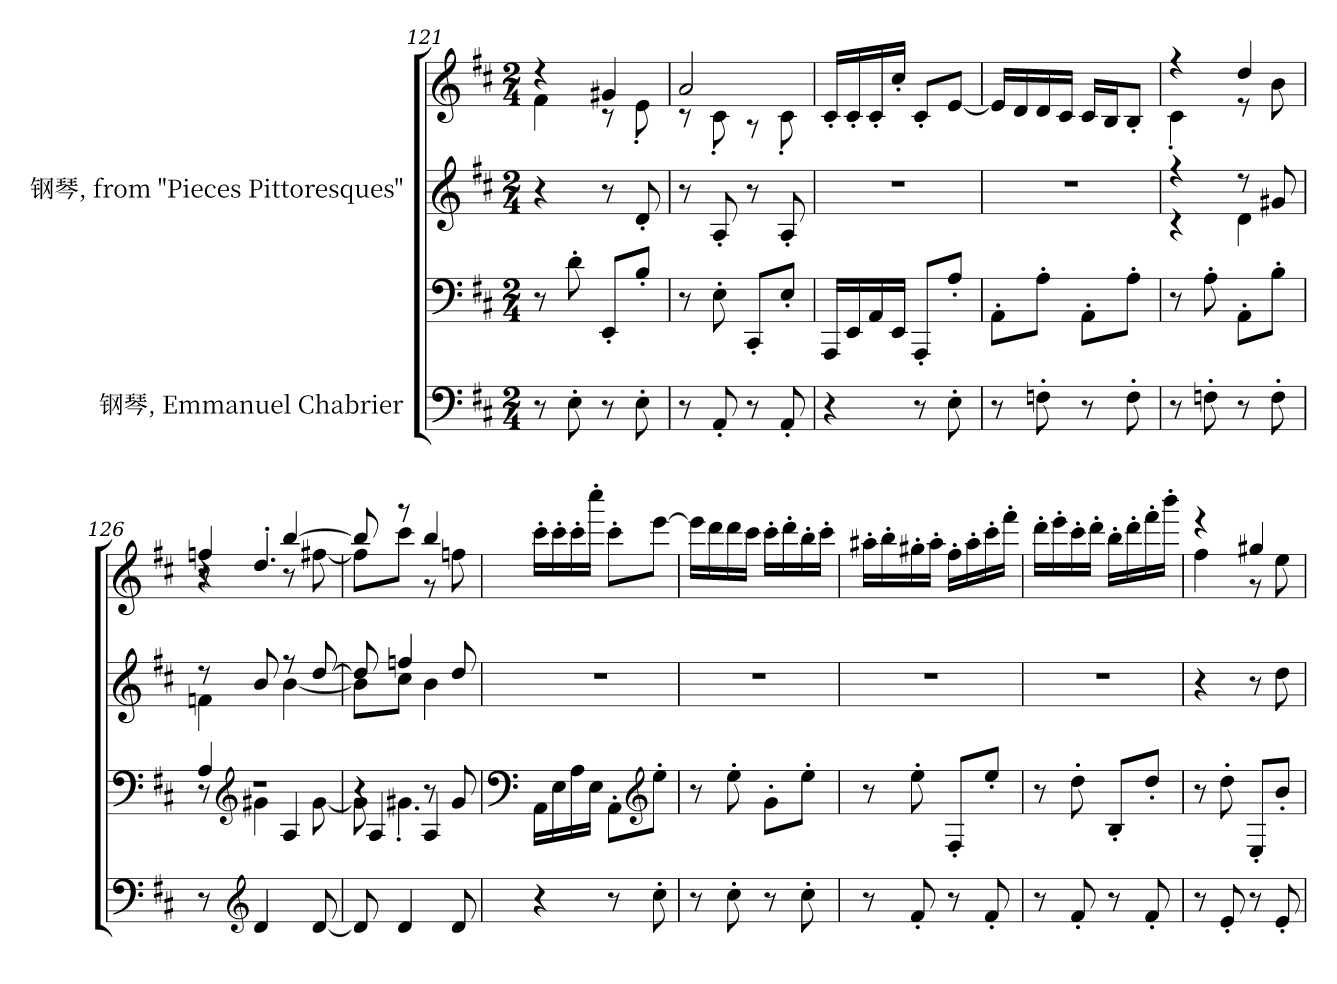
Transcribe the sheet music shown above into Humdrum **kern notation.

**kern	**kern	**kern	**kern
*part2	*part2	*part1	*part1
*staff4	*staff3	*staff2	*staff1
*I"钢琴, Emmanuel Chabrier	*	*I"钢琴, from &quot;Pieces Pittoresques&quot;	*
!!LO:LB:g=z
*clefF4	*clefF4	*clefG2	*clefG2
*k[f#c#]	*k[f#c#]	*k[f#c#]	*k[f#c#]
*M2/4	*M2/4	*M2/4	*M2/4
=121	=121	=121	=121
*	*	*	*^
8r	8r	4r	4r	4f#\
8E'\	8d'\	.	.	.
8r	8EE'/L	8r	4g#X/	8r
8E'\	8B'/J	8d'/	.	8e'\
=122	=122	=122	=122	=122
8r	8r	8r	2a/	8r
8AA'/	8E'\	8A'/	.	8c#'\
8r	8CC#'/L	8r	.	8r
8AA'/	8E'/J	8A'/	.	8c#'\
*	*	*	*v	*v
=123	=123	=123	=123
4r	16AAA/LL	2r	16c#'/LL
.	16EE/	.	16c#'/
.	16AA/	.	16c#'/
.	16EE/JJ	.	16cc#'/JJ
8r	8AAA'/L	.	8c#'/L
8E'\	8A'/J	.	[8e/J
=124	=124	=124	=124
8r	8AA'\L	2r	16e/LL]
.	.	.	16d/
8Fn'\	8A'\J	.	16d/
.	.	.	16c#/JJ
8r	8AA'\L	.	16c#/LL
.	.	.	16B/J
8F'\	8A'\J	.	8B'/J
=125	=125	=125	=125
*	*	*^	*^
8r	8r	4r	4r	4r	4c#'\
8Fn'\	8A'\	.	.	.	.
8r	8AA'\L	8r	4d\	4dd/	8r
8F'\	8B'\J	8g#X/	.	.	8b\
!!LO:LB:g=z
=126	=126	=126	=126	=126	=126
*	*^	*	*	*	*^
*	*	*^	*	*	*	*	*
8r	2r	8r	4A/	8r	4fn\	4ffn/	4r	8r
*clefG2	*clefG2	*	*	*	*	*	*	*
4d/	.	4g#X\	.	8b/	.	.	.	4.dd'/
.	.	.	4A/	8r	[4b\	[4bb/	8r	.
[8d/	.	[8g#\	.	[8dd/	.	.	[8ff#X\	.
*	*	*	*	*	*	*	*v	*v
=127	=127	=127	=127	=127	=127	=127	=127
8d/]	4r	8g#\]	4A/	8dd/]	8b\L]	8bb/]	8ff#\L]
4d/	.	4.g#X'\	.	4ffn/	8cc#\J	8r	8ccc#\J
.	8r	.	4A/	.	4b\	4bb/	8r
8d/	8g#/	.	.	8dd/	.	.	8ffn\
*	*v	*v	*v	*	*	*	*
*	*	*v	*v	*	*
*	*	*	*v	*v
=128	=128	=128	=128
*	*clefF4	*	*
4r	16AA\LL	2r	16ccc#'\LL
.	16E\	.	16ccc#'\
.	16A\	.	16ccc#'\
.	16E\JJ	.	16cccc#'\JJ
8r	8AA'\L	.	8ccc#'\L
*	*clefG2	*	*
8cc#'\	8ee'\J	.	[8eee\J
=129	=129	=129	=129
8r	8r	2r	16eee\LL]
.	.	.	16ddd\
8cc#'\	8ee'\	.	16ddd\
.	.	.	16ccc#\JJ
8r	8g'\L	.	16ccc#'\LL
.	.	.	16ddd'\
8cc#'\	8ee'\J	.	16bb'\
.	.	.	16ccc#'\JJ
!!LO:PB:g=z
=130	=130	=130	=130
8r	8r	2r	16aa#X'\LL
.	.	.	16bb'\
8f#'/	8ee'\	.	16gg#X'\
.	.	.	16aa#'\JJ
8r	8F#'/L	.	16ff#'\LL
.	.	.	16aa#'\
8f#'/	8ee'/J	.	16ccc#'\
.	.	.	16fff#'\JJ
=131	=131	=131	=131
8r	8r	2r	16ddd'\LL
.	.	.	16eee'\
8f#'/	8dd'\	.	16ccc#'\
.	.	.	16ddd'\JJ
8r	8B'/L	.	16bb'\LL
.	.	.	16ddd'\
8f#'/	8dd'/J	.	16fff#'\
.	.	.	16bbb'\JJ
=132	=132	=132	=132
*	*	*	*^
8r	8r	4r	4r	4ff#\
8e'/	8dd'\	.	.	.
8r	8E'/L	8r	4gg#X/	8r
8e'/	8b'/J	8dd\	.	8ee\
*	*	*	*v	*v
=	=	=	=
*-	*-	*-	*-
